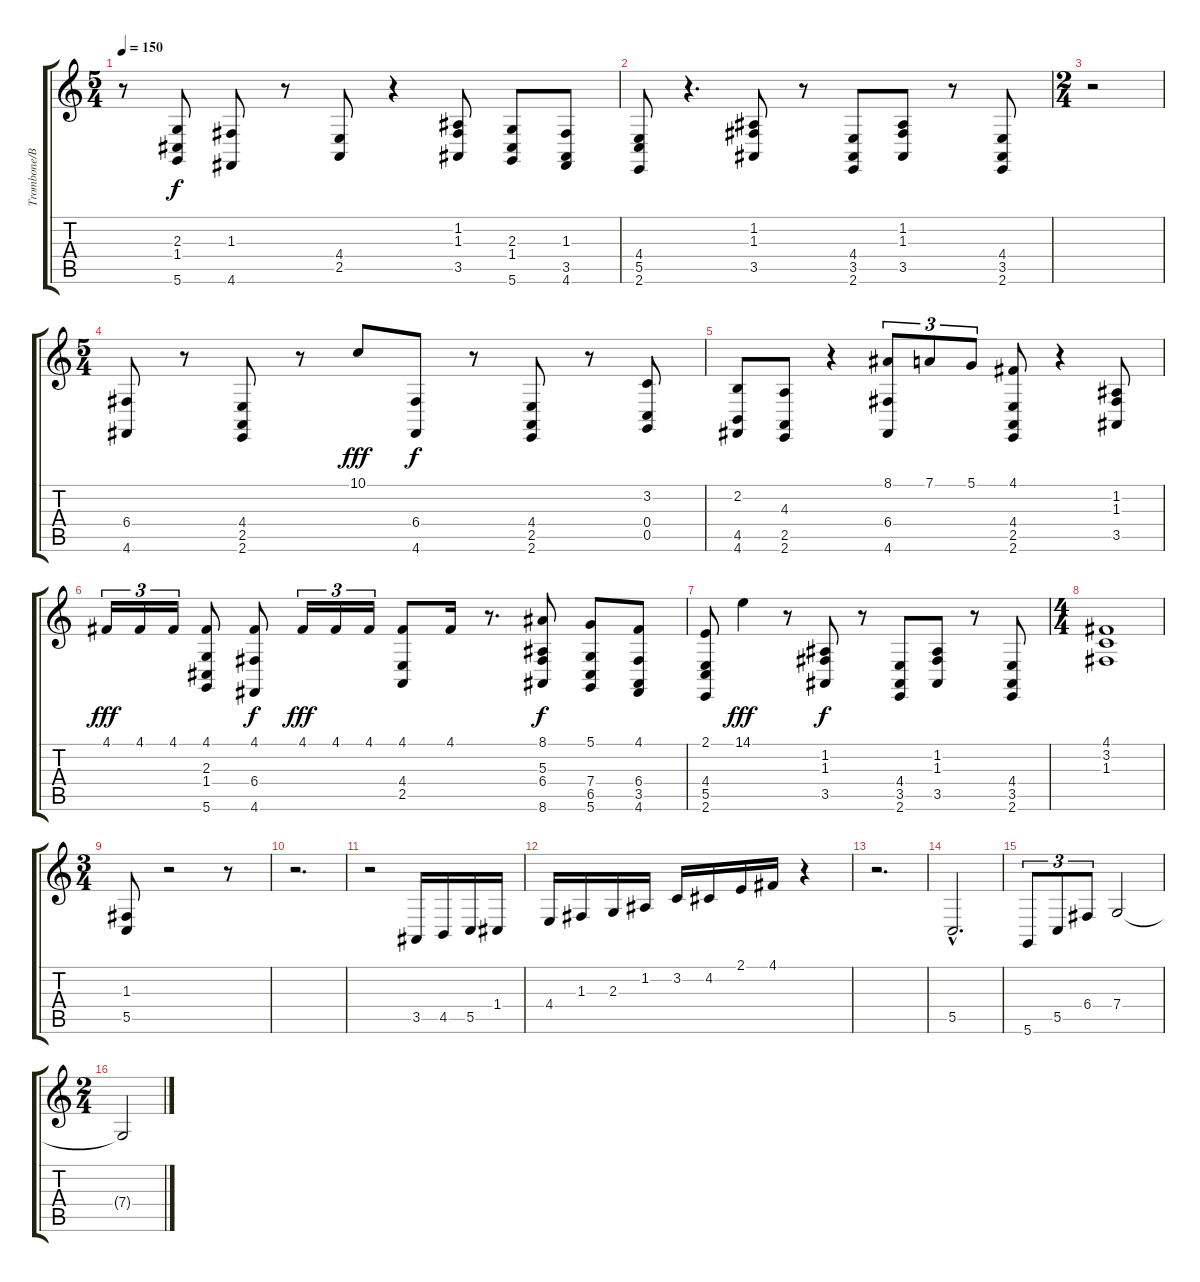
\track ("Trombone/Brass" "Trombone/B") {instrument trombone}
\staff {score tabs}
\tuning (D4 A3 F3 C3 G2 D2) {hide}
\ts (5 4)
\tempo 150
\clef g2
\ks c
r.8{dy f} (2.3 1.4 5.6).8 (1.3 4.6).8 r.8 (4.4 2.5).8 r.4 (1.2 1.3 3.5).8 (2.3 1.4 5.6).8 (1.3 3.5 4.6).8 |
(4.4 5.5 2.6).8 r.4{d} (1.2 1.3 3.5).8 r.8 (4.4 3.5 2.6).8 (1.2 1.3 3.5).8 r.8 (4.4 3.5 2.6).8 |
\ts (2 4)
r.2 |
\ts (5 4)
(6.4 4.6).8 r.8 (4.4 2.5 2.6).8 r.8 10.1.8{dy fff} (6.4 4.6).8{dy f} r.8 (4.4 2.5 2.6).8 r.8 (3.2 0.4 0.5).8 |
(2.2 4.5 4.6).8 (4.3 2.5 2.6).8 r.4 (8.1 6.4 4.6).8{tu (3 2)} 7.1.8{tu (3 2)} 5.1.8{tu (3 2)} (4.1 4.4 2.5 2.6).8 r.4 (1.2 1.3 3.5).8 |
4.1.16{tu (3 2) dy fff} 4.1.16{tu (3 2)} 4.1.16{tu (3 2)} (4.1 2.3 1.4 5.6).8 (4.1 6.4 4.6).8{dy f} 4.1.16{tu (3 2) dy fff} 4.1.16{tu (3 2)} 4.1.16{tu (3 2)} (4.1 4.4 2.5).8 4.1.16 r.8{d} (8.1 5.3 6.4 8.6).8{dy f} (5.1 7.4 6.5 5.6).8 (4.1 6.4 3.5 4.6).8 |
(2.1 4.4 5.5 2.6).8 14.1.4{dy fff} r.8 (1.2 1.3 3.5).8{dy f} r.8 (4.4 3.5 2.6).8 (1.2 1.3 3.5).8 r.8 (4.4 3.5 2.6).8 |
\ts (4 4)
(4.1 3.2 1.3).1 |
\ts (3 4)
(1.3 5.5).8 r.2 r.8 |
r.2{d} |
r.2 3.5.16 4.5.16 5.5.16 1.4.16 |
4.4.16 1.3.16 2.3.16 1.2.16 3.2.16 4.2.16 2.1.16 4.1.16 r.4 |
r.2{d} |
5.5{hac}.2{d} |
5.6.8{tu (3 2)} 5.5.8{tu (3 2)} 6.4.8{tu (3 2)} 7.4.2 |
\ts (2 4)
7.4{t}.2
